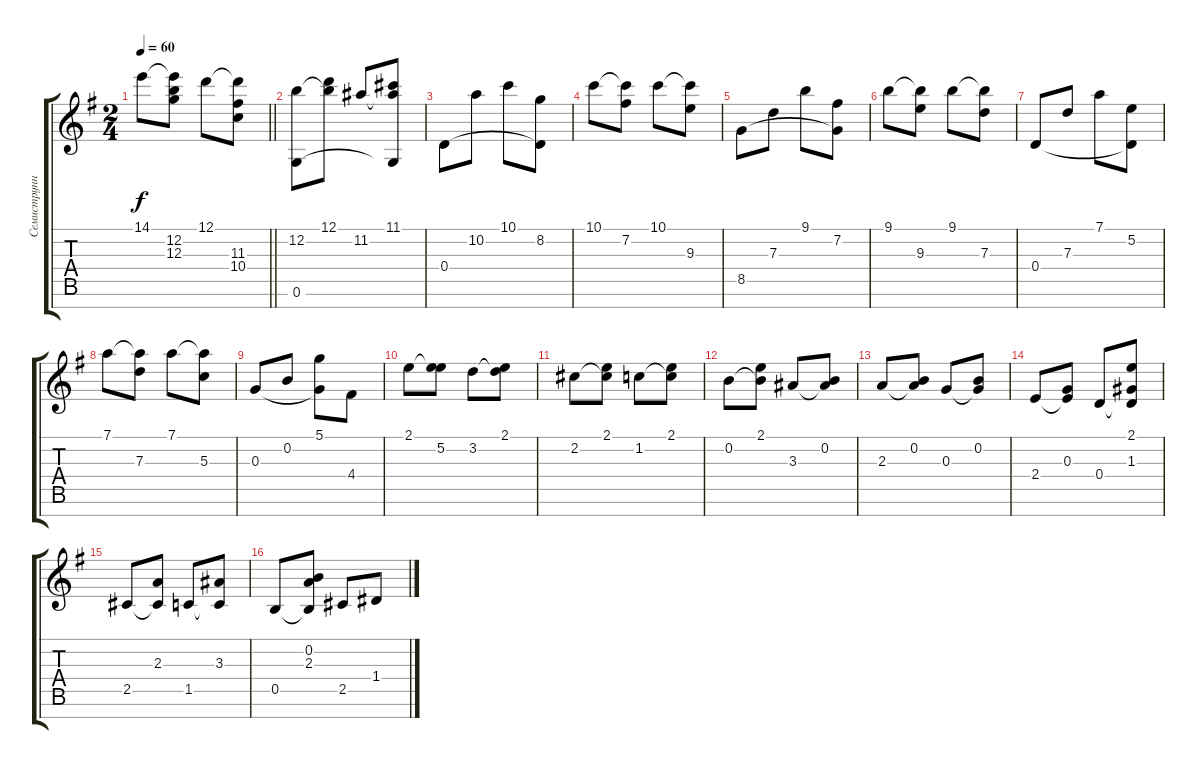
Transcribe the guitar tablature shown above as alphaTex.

\track ("Семиструнная гитара" "Семиструнн") {instrument acousticguitarsteel}
\staff {score tabs}
\tuning (D4 B3 G3 D3 B2 G2 D2) {hide}
\ts (2 4)
\tempo 60
\clef g2
\barLineRight lightlight
\ks g
14.1.8{dy f} (14.1{t} 12.2 12.3).8 12.1.8 (12.1{t} 11.3 10.4).8 |
(12.2 0.6).8 (12.1 12.2{t}).8 11.2.8 (11.1 11.2{t} 0.6{t}).8 |
0.4.8 10.2.8 10.1.8 (8.2 0.4{t}).8 |
10.1.8 (10.1{t} 7.2).8 10.1.8 (10.1{t} 9.3).8 |
8.5.8 7.3.8 9.1.8 (7.2 8.5{t}).8 |
9.1.8 (9.1{t} 9.3).8 9.1.8 (9.1{t} 7.3).8 |
0.4.8 7.3.8 7.1.8 (5.2 0.4{t}).8 |
7.1.8 (7.1{t} 7.3).8 7.1.8 (7.1{t} 5.3).8 |
0.3.8 0.2.8 (5.1 0.3{t}).8 4.4.8 |
2.1.8 (2.1{t} 5.2).8 3.2.8 (2.1 3.2{t}).8 |
2.2.8 (2.1 2.2{t}).8 1.2.8 (2.1 1.2{t}).8 |
0.2.8 (2.1 0.2{t}).8 3.3.8 (0.2 3.3{t}).8 |
2.3.8 (0.2 2.3{t}).8 0.3.8 (0.2 0.3{t}).8 |
2.4.8 (0.3 2.4{t}).8 0.4.8 (2.1 1.3 0.4{t}).8 |
2.5.8 (2.3 2.5{t}).8 1.5.8 (3.3 1.5{t}).8 |
0.5.8 (0.2 2.3 0.5{t}).8 2.5.8 1.4.8
